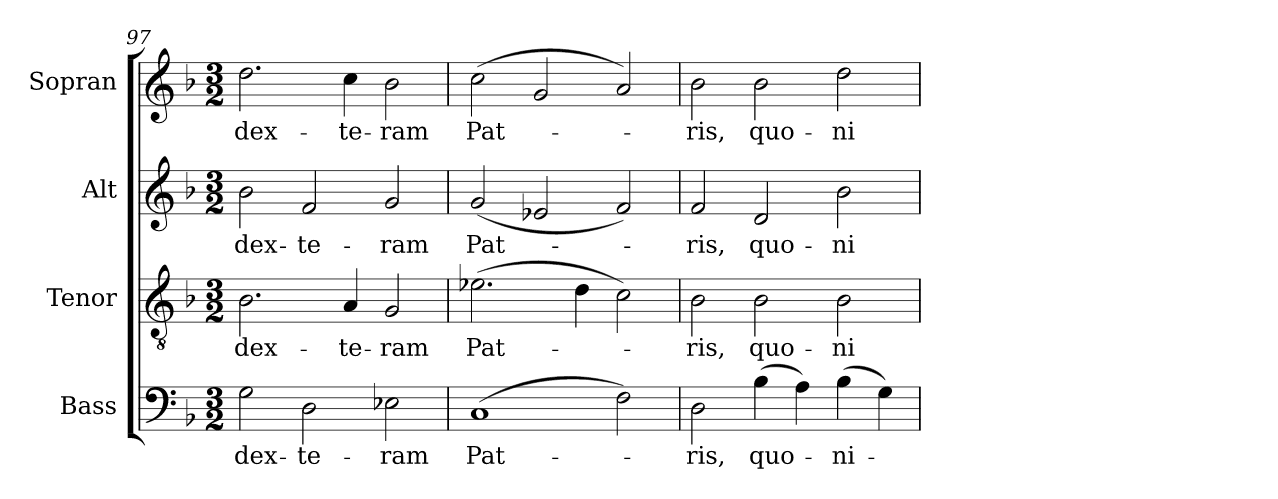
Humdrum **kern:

**kern	**text	**kern	**text	**kern	**text	**kern	**text
*part4	*part4	*part3	*part3	*part2	*part2	*part1	*part1
*staff4	*staff4	*staff3	*staff3	*staff2	*staff2	*staff1	*staff1
*I"Bass	*	*I"Tenor	*	*I"Alt	*	*I"Sopran	*
*I'B.	*	*I'T.	*	*I'A.	*	*I'S.	*
*clefF4	*	*clefGv2	*	*clefG2	*	*clefG2	*
*k[b-]	*	*k[b-]	*	*k[b-]	*	*k[b-]	*
*F:	*	*F:	*	*F:	*	*F:	*
*M3/2	*	*M3/2	*	*M3/2	*	*M3/2	*
=97	=97	=97	=97	=97	=97	=97	=97
!	!LO:LY:b	!	!LO:LY:b	!	!LO:LY:b	!	!LO:LY:b
2G\	dex-	2.B-\	dex-	2b-\	dex-	2.dd\	dex-
!	!LO:LY:b	!	!	!	!LO:LY:b	!	!
2D\	-te-	.	.	2f/	-te-	.	.
!	!	!	!LO:LY:b	!	!	!	!LO:LY:b
.	.	4A/	-te-	.	.	4cc\	-te-
!	!LO:LY:b	!	!LO:LY:b	!	!LO:LY:b	!	!LO:LY:b
2E-X\	-ram	2G/	-ram	2g/	-ram	2b-\	-ram
=98	=98	=98	=98	=98	=98	=98	=98
!	!LO:LY:b	!	!LO:LY:b	!	!LO:LY:b	!	!LO:LY:b
(>1C	Pat-	(>2.e-X\	Pat-	(<2g/	Pat-	(>2cc\	Pat-
.	.	.	.	2e-X/	.	2g/	.
.	.	4d\	.	.	.	.	.
2F\)	.	2c\)	.	2f/)	.	2a/)	.
!!LO:PB:g=z
=99	=99	=99	=99	=99	=99	=99	=99
!	!LO:LY:b	!	!LO:LY:b	!	!LO:LY:b	!	!LO:LY:b
2D\	-ris,	2B-\	-ris,	2f/	-ris,	2b-\	-ris,
!	!LO:LY:b	!	!LO:LY:b	!	!LO:LY:b	!	!LO:LY:b
(>4B-\	quo-	2B-\	quo-	2d/	quo-	2b-\	quo-
4A\)	.	.	.	.	.	.	.
!	!LO:LY:b	!	!LO:LY:b	!	!LO:LY:b	!	!LO:LY:b
(>4B-\	-ni-	2B-\	-ni-	2b-\	-ni-	2dd\	-ni-
4G\)	.	.	.	.	.	.	.
=	=	=	=	=	=	=	=
*-	*-	*-	*-	*-	*-	*-	*-
